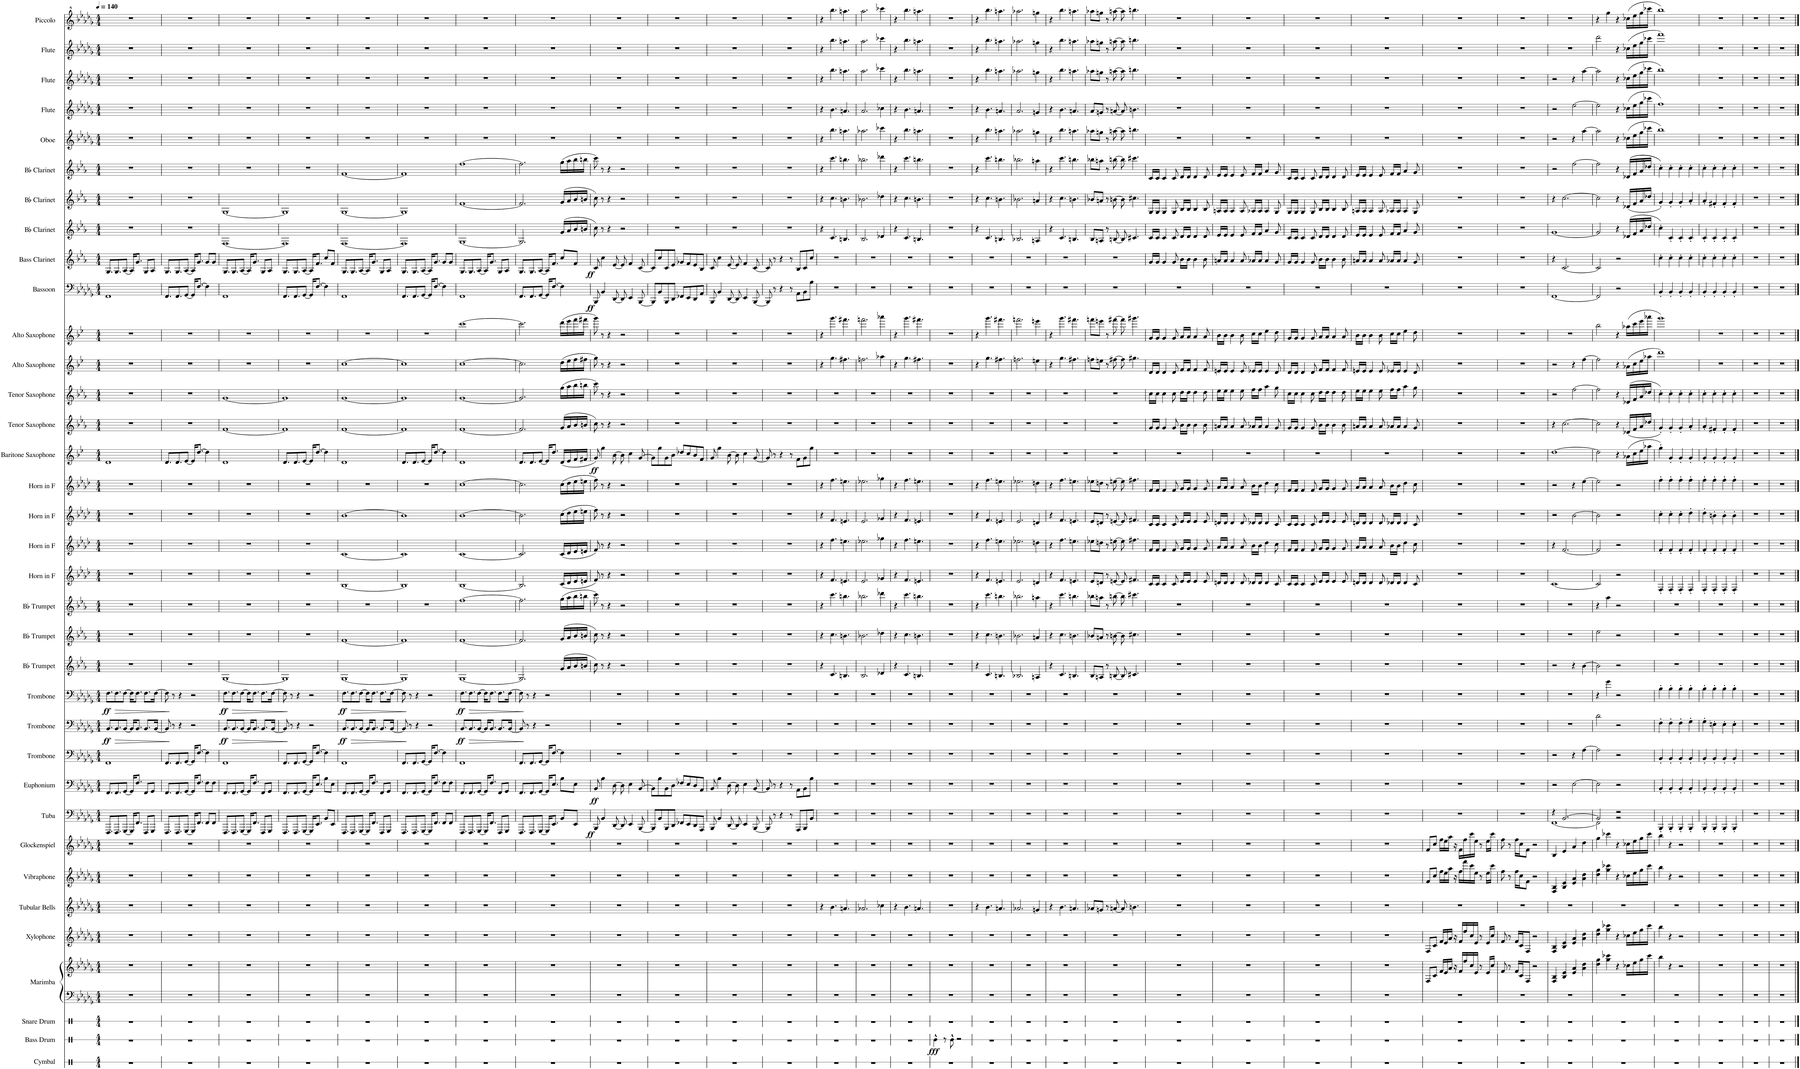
**kern	**kern	**dynam	**kern	**kern	**kern	**kern	**kern	**kern	**kern	**kern	**dynam	**kern	**dynam	**kern	**kern	**dynam	**kern	**dynam	**kern	**kern	**kern	**kern	**kern	**kern	**kern	**kern	**dynam	**kern	**kern	**kern	**kern	**kern	**dynam	**kern	**dynam	**kern	**kern	**kern	**kern	**kern	**kern	**kern	**kern
*part35	*part34	*part34	*part33	*part32	*part32	*part31	*part30	*part29	*part28	*part27	*part27	*part26	*part26	*part25	*part24	*part24	*part23	*part23	*part22	*part21	*part20	*part19	*part18	*part17	*part16	*part15	*part15	*part14	*part13	*part12	*part11	*part10	*part10	*part9	*part9	*part8	*part7	*part6	*part5	*part4	*part3	*part2	*part1
*staff36	*staff35	*staff35	*staff34	*staff33	*staff32	*staff31	*staff30	*staff29	*staff28	*staff27	*staff27	*staff26	*staff26	*staff25	*staff24	*staff24	*staff23	*staff23	*staff22	*staff21	*staff20	*staff19	*staff18	*staff17	*staff16	*staff15	*staff15	*staff14	*staff13	*staff12	*staff11	*staff10	*staff10	*staff9	*staff9	*staff8	*staff7	*staff6	*staff5	*staff4	*staff3	*staff2	*staff1
*I"Cymbal	*I"Bass Drum	*	*I"Snare Drum	*I"Marimba	*	*I"Xylophone	*I"Tubular Bells	*I"Vibraphone	*I"Glockenspiel	*I"Tuba	*	*I"Euphonium	*	*I"Trombone	*I"Trombone	*	*I"Trombone	*	*I"Bb Trumpet	*I"Bb Trumpet	*I"Bb Trumpet	*I"Horn in F	*I"Horn in F	*I"Horn in F	*I"Horn in F	*I"Baritone Saxophone	*	*I"Tenor Saxophone	*I"Tenor Saxophone	*I"Alto Saxophone	*I"Alto Saxophone	*I"Bassoon	*	*I"Bass Clarinet	*	*I"Bb Clarinet	*I"Bb Clarinet	*I"Bb Clarinet	*I"Oboe	*I"Flute	*I"Flute	*I"Flute	*I"Piccolo
*I'Cym.	*I'B. Dr.	*	*I'Sn. Dr.	*I'Mrm.	*	*I'Xyl.	*I'Tu. Be.	*I'Vib.	*I'Glk.	*I'Tba.	*	*I'Euph.	*	*I'Tbn.	*I'Tbn.	*	*I'Tbn.	*	*I'Bb Tpt.	*I'Bb Tpt.	*I'Bb Tpt.	*	*	*	*	*I'Bar. Sax.	*	*I'T. Sax.	*I'T. Sax.	*I'A. Sax.	*I'A. Sax.	*I'Bsn.	*	*I'B. Cl.	*	*I'Bb Cl.	*I'Bb Cl.	*I'Bb Cl.	*I'Ob.	*I'Fl.	*I'Fl.	*I'Fl.	*I'Picc.
*stria1	*stria1	*	*stria1	*	*	*	*	*	*	*	*	*	*	*	*	*	*	*	*	*	*	*	*	*	*	*	*	*	*	*	*	*	*	*	*	*	*	*	*	*	*	*	*
*clefX	*clefX	*	*clefX	*clefF4	*clefG2	*clefG2	*clefG2	*clefG2	*clefG2	*clefF4	*	*clefF4	*	*clefF4	*clefF4	*	*clefF4	*	*clefG2	*clefG2	*clefG2	*clefG2	*clefG2	*clefG2	*clefG2	*clefG2	*	*clefG2	*clefG2	*clefG2	*clefG2	*clefF4	*	*clefG2	*	*clefG2	*clefG2	*clefG2	*clefG2	*clefG2	*clefG2	*clefG2	*clefG^2
*	*	*	*	*	*	*Trd-7c-12	*	*	*Trd-14c-24	*	*	*	*	*	*	*	*	*	*Trd1c2	*Trd1c2	*Trd1c2	*Trd4c7	*Trd4c7	*Trd4c7	*Trd4c7	*Trd12c21	*	*Trd8c14	*Trd8c14	*Trd5c9	*Trd5c9	*	*	*Trd8c14	*	*Trd1c2	*Trd1c2	*Trd1c2	*	*	*	*	*Trd-7c-12
*k[]	*k[]	*	*k[]	*k[b-e-a-d-g-]	*k[b-e-a-d-g-]	*k[b-e-a-d-g-]	*k[b-e-a-d-g-]	*k[b-e-a-d-g-]	*k[b-e-a-d-g-]	*k[b-e-a-d-g-]	*	*k[b-e-a-d-g-]	*	*k[b-e-a-d-g-]	*k[b-e-a-d-g-]	*	*k[b-e-a-d-g-]	*	*k[b-e-a-]	*k[b-e-a-]	*k[b-e-a-]	*k[b-e-a-d-]	*k[b-e-a-d-]	*k[b-e-a-d-]	*k[b-e-a-d-]	*k[b-e-]	*	*k[b-e-a-]	*k[b-e-a-]	*k[b-e-]	*k[b-e-]	*k[b-e-a-d-g-]	*	*k[b-e-a-]	*	*k[b-e-a-]	*k[b-e-a-]	*k[b-e-a-]	*k[b-e-a-d-g-]	*k[b-e-a-d-g-]	*k[b-e-a-d-g-]	*k[b-e-a-d-g-]	*k[b-e-a-d-g-]
*M4/4	*M4/4	*	*M4/4	*M4/4	*M4/4	*M4/4	*M4/4	*M4/4	*M4/4	*M4/4	*	*M4/4	*	*M4/4	*M4/4	*	*M4/4	*	*M4/4	*M4/4	*M4/4	*M4/4	*M4/4	*M4/4	*M4/4	*M4/4	*	*M4/4	*M4/4	*M4/4	*M4/4	*M4/4	*	*M4/4	*	*M4/4	*M4/4	*M4/4	*M4/4	*M4/4	*M4/4	*M4/4	*M4/4
*MM140	*MM140	*	*MM140	*MM140	*MM140	*MM140	*MM140	*MM140	*MM140	*MM140	*	*MM140	*	*MM140	*MM140	*	*MM140	*	*MM140	*MM140	*MM140	*MM140	*MM140	*MM140	*MM140	*MM140	*	*MM140	*MM140	*MM140	*MM140	*MM140	*	*MM140	*	*MM140	*MM140	*MM140	*MM140	*MM140	*MM140	*MM140	*MM140
=1	=1	=1	=1	=1	=1	=1	=1	=1	=1	=1	=1	=1	=1	=1	=1	=1	=1	=1	=1	=1	=1	=1	=1	=1	=1	=1	=1	=1	=1	=1	=1	=1	=1	=1	=1	=1	=1	=1	=1	=1	=1	=1	=1
!	!	!	!	!	!	!	!	!	!	!	!	!	!	!	!	!LO:DY:b	!	!LO:DY:b	!	!	!	!	!	!	!	!	!	!	!	!	!	!	!	!	!	!	!	!	!	!	!	!	!
1r	1r	.	1r	1r	1r	1r	1r	1r	1r	8.FFF/L	.	8.FF/L	.	1FF	8.BB-/L	ff	8.F\L	ff	1r	1r	1r	1r	1r	1r	1r	1d	.	1r	1r	1r	1r	1FF	.	8.G/L	.	1r	1r	1r	1r	1r	1r	1r	1r
!	!	!	!	!	!	!	!	!	!	!	!	!	!	!	!	!LO:HP:b	!	!LO:HP:b	!	!	!	!	!	!	!	!	!	!	!	!	!	!	!	!	!	!	!	!	!	!	!	!	!
.	.	.	.	.	.	.	.	.	.	8.FFF/	.	8.FF/	.	.	8.BB-/	>	8.F\	>	.	.	.	.	.	.	.	.	.	.	.	.	.	.	.	8.G/	.	.	.	.	.	.	.	.	.
.	.	.	.	.	.	.	.	.	.	[8GGG-/J	.	[8GG-/J	.	.	[8BB-/J	.	[8F\J	.	.	.	.	.	.	.	.	.	.	.	.	.	.	.	.	[8A-/J	.	.	.	.	.	.	.	.	.
.	.	.	.	.	.	.	.	.	.	16GGG-/KL]	.	16GG-/KL]	.	.	16BB-/KL]	.	16F\KL]	.	.	.	.	.	.	.	.	.	.	.	.	.	.	.	.	16A-/KL]	.	.	.	.	.	.	.	.	.
.	.	.	.	.	.	.	.	.	.	8.FF/J	.	8.F/J	.	.	8.BB-/J	.	8.F\J	.	.	.	.	.	.	.	.	.	.	.	.	.	.	.	.	8.g/J	.	.	.	.	.	.	.	.	.
.	.	.	.	.	.	.	.	.	.	8FFF/L	.	8FF/L	.	.	8.BB-/L	.	8.F\L	.	.	.	.	.	.	.	.	.	.	.	.	.	.	.	.	8G/L	.	.	.	.	.	.	.	.	.
.	.	.	.	.	.	.	.	.	.	8GGG-/J	.	8GG-/J	.	.	.	.	.	.	.	.	.	.	.	.	.	.	.	.	.	.	.	.	.	8A-/J	.	.	.	.	.	.	.	.	.
.	.	.	.	.	.	.	.	.	.	.	.	.	.	.	[16BB-/Jk	.	[16F\Jk	.	.	.	.	.	.	.	.	.	.	.	.	.	.	.	.	.	.	.	.	.	.	.	.	.	.
=2	=2	=2	=2	=2	=2	=2	=2	=2	=2	=2	=2	=2	=2	=2	=2	=2	=2	=2	=2	=2	=2	=2	=2	=2	=2	=2	=2	=2	=2	=2	=2	=2	=2	=2	=2	=2	=2	=2	=2	=2	=2	=2	=2
1r	1r	.	1r	1r	1r	1r	1r	1r	1r	8.FFF/L	.	8.FF/L	.	8.FF/L	8BB-/]	.	8F\]	.	1r	1r	1r	1r	1r	1r	1r	8.d/L	.	1r	1r	1r	1r	8.FF/L	.	8.G/L	.	1r	1r	1r	1r	1r	1r	1r	1r
.	.	.	.	.	.	.	.	.	.	.	.	.	.	.	8r	]	8r	]	.	.	.	.	.	.	.	.	.	.	.	.	.	.	.	.	.	.	.	.	.	.	.	.	.
.	.	.	.	.	.	.	.	.	.	8.FFF/	.	8.FF/	.	8.FF/	.	.	.	.	.	.	.	.	.	.	.	8.d/	.	.	.	.	.	8.FF/	.	8.G/	.	.	.	.	.	.	.	.	.
.	.	.	.	.	.	.	.	.	.	.	.	.	.	.	4r	.	4r	.	.	.	.	.	.	.	.	.	.	.	.	.	.	.	.	.	.	.	.	.	.	.	.	.	.
.	.	.	.	.	.	.	.	.	.	[8GGG-/J	.	[8GG-/J	.	[8GG-/J	.	.	.	.	.	.	.	.	.	.	.	[8e-/J	.	.	.	.	.	[8GG-/J	.	[8A-/J	.	.	.	.	.	.	.	.	.
.	.	.	.	.	.	.	.	.	.	16GGG-/KL]	.	16GG-/KL]	.	16GG-/KL]	2r	.	2r	.	.	.	.	.	.	.	.	16e-/KL]	.	.	.	.	.	16GG-/KL]	.	16A-/KL]	.	.	.	.	.	.	.	.	.
.	.	.	.	.	.	.	.	.	.	8.FF/J	.	8.F/J	.	[8.F/J	.	.	.	.	.	.	.	.	.	.	.	[8.dd/J	.	.	.	.	.	[8.F/J	.	8.g/J	.	.	.	.	.	.	.	.	.
.	.	.	.	.	.	.	.	.	.	8FF/L	.	8F\L	.	4F\]	.	.	.	.	.	.	.	.	.	.	.	4dd\]	.	.	.	.	.	4F\]	.	8g/L	.	.	.	.	.	.	.	.	.
.	.	.	.	.	.	.	.	.	.	8FF/J	.	8F\J	.	.	.	.	.	.	.	.	.	.	.	.	.	.	.	.	.	.	.	.	.	8g/J	.	.	.	.	.	.	.	.	.
=3	=3	=3	=3	=3	=3	=3	=3	=3	=3	=3	=3	=3	=3	=3	=3	=3	=3	=3	=3	=3	=3	=3	=3	=3	=3	=3	=3	=3	=3	=3	=3	=3	=3	=3	=3	=3	=3	=3	=3	=3	=3	=3	=3
!	!	!	!	!	!	!	!	!	!	!	!	!	!	!	!	!LO:DY:b	!	!LO:DY:b	!	!	!	!	!	!	!	!	!	!	!	!	!	!	!	!	!	!	!	!	!	!	!	!	!
1r	1r	.	1r	1r	1r	1r	1r	1r	1r	8.FFF/L	.	8.FF/L	.	1FF	8.BB-/L	ff	8.F\L	ff	[1G	1r	1r	1r	1r	1r	1r	1d	.	[1f	[1g	1r	1r	1FF	.	8.G/L	.	[1F	[1G	1r	1r	1r	1r	1r	1r
!	!	!	!	!	!	!	!	!	!	!	!	!	!	!	!	!LO:HP:b	!	!LO:HP:b	!	!	!	!	!	!	!	!	!	!	!	!	!	!	!	!	!	!	!	!	!	!	!	!	!
.	.	.	.	.	.	.	.	.	.	8.FFF/	.	8.FF/	.	.	8.BB-/	>	8.F\	>	.	.	.	.	.	.	.	.	.	.	.	.	.	.	.	8.G/	.	.	.	.	.	.	.	.	.
.	.	.	.	.	.	.	.	.	.	[8GGG-/J	.	[8GG-/J	.	.	[8BB-/J	.	[8F\J	.	.	.	.	.	.	.	.	.	.	.	.	.	.	.	.	[8A-/J	.	.	.	.	.	.	.	.	.
.	.	.	.	.	.	.	.	.	.	16GGG-/KL]	.	16GG-/KL]	.	.	16BB-/KL]	.	16F\KL]	.	.	.	.	.	.	.	.	.	.	.	.	.	.	.	.	16A-/KL]	.	.	.	.	.	.	.	.	.
.	.	.	.	.	.	.	.	.	.	8.FF/J	.	8.F/J	.	.	8.BB-/J	.	8.F\J	.	.	.	.	.	.	.	.	.	.	.	.	.	.	.	.	8.g/J	.	.	.	.	.	.	.	.	.
.	.	.	.	.	.	.	.	.	.	8FFF/L	.	8FF/L	.	.	8.BB-/L	.	8.F\L	.	.	.	.	.	.	.	.	.	.	.	.	.	.	.	.	8G/L	.	.	.	.	.	.	.	.	.
.	.	.	.	.	.	.	.	.	.	8GGG-/J	.	8GG-/J	.	.	.	.	.	.	.	.	.	.	.	.	.	.	.	.	.	.	.	.	.	8A-/J	.	.	.	.	.	.	.	.	.
.	.	.	.	.	.	.	.	.	.	.	.	.	.	.	[16BB-/Jk	.	[16F\Jk	.	.	.	.	.	.	.	.	.	.	.	.	.	.	.	.	.	.	.	.	.	.	.	.	.	.
=4	=4	=4	=4	=4	=4	=4	=4	=4	=4	=4	=4	=4	=4	=4	=4	=4	=4	=4	=4	=4	=4	=4	=4	=4	=4	=4	=4	=4	=4	=4	=4	=4	=4	=4	=4	=4	=4	=4	=4	=4	=4	=4	=4
1r	1r	.	1r	1r	1r	1r	1r	1r	1r	8.FFF/L	.	8.FF/L	.	8.FF/L	8BB-/]	.	8F\]	.	1G]	1r	1r	1r	1r	1r	1r	8.d/L	.	1f]	1g]	1r	1r	8.FF/L	.	8.G/L	.	1F]	1G]	1r	1r	1r	1r	1r	1r
.	.	.	.	.	.	.	.	.	.	.	.	.	.	.	8r	]	8r	]	.	.	.	.	.	.	.	.	.	.	.	.	.	.	.	.	.	.	.	.	.	.	.	.	.
.	.	.	.	.	.	.	.	.	.	8.FFF/	.	8.FF/	.	8.FF/	.	.	.	.	.	.	.	.	.	.	.	8.d/	.	.	.	.	.	8.FF/	.	8.G/	.	.	.	.	.	.	.	.	.
.	.	.	.	.	.	.	.	.	.	.	.	.	.	.	4r	.	4r	.	.	.	.	.	.	.	.	.	.	.	.	.	.	.	.	.	.	.	.	.	.	.	.	.	.
.	.	.	.	.	.	.	.	.	.	[8GGG-/J	.	[8GG-/J	.	[8GG-/J	.	.	.	.	.	.	.	.	.	.	.	[8e-/J	.	.	.	.	.	[8GG-/J	.	[8A-/J	.	.	.	.	.	.	.	.	.
.	.	.	.	.	.	.	.	.	.	16GGG-/KL]	.	16GG-/KL]	.	16GG-/KL]	2r	.	2r	.	.	.	.	.	.	.	.	16e-/KL]	.	.	.	.	.	16GG-/KL]	.	16A-/KL]	.	.	.	.	.	.	.	.	.
.	.	.	.	.	.	.	.	.	.	8.EE-/J	.	8.E-/J	.	[8.F/J	.	.	.	.	.	.	.	.	.	.	.	[8.dd/J	.	.	.	.	.	[8.F/J	.	8.f/J	.	.	.	.	.	.	.	.	.
.	.	.	.	.	.	.	.	.	.	8BB-/L	.	8B-\L	.	4F\]	.	.	.	.	.	.	.	.	.	.	.	4dd\]	.	.	.	.	.	4F\]	.	8cc/L	.	.	.	.	.	.	.	.	.
.	.	.	.	.	.	.	.	.	.	8EE-/J	.	8E-\J	.	.	.	.	.	.	.	.	.	.	.	.	.	.	.	.	.	.	.	.	.	8f/J	.	.	.	.	.	.	.	.	.
=5	=5	=5	=5	=5	=5	=5	=5	=5	=5	=5	=5	=5	=5	=5	=5	=5	=5	=5	=5	=5	=5	=5	=5	=5	=5	=5	=5	=5	=5	=5	=5	=5	=5	=5	=5	=5	=5	=5	=5	=5	=5	=5	=5
!	!	!	!	!	!	!	!	!	!	!	!	!	!	!	!	!LO:DY:b	!	!LO:DY:b	!	!	!	!	!	!	!	!	!	!	!	!	!	!	!	!	!	!	!	!	!	!	!	!	!
1r	1r	.	1r	1r	1r	1r	1r	1r	1r	8.FFF/L	.	8.FF/L	.	1FF	8.BB-/L	ff	8.F\L	ff	[1G	[1f	1r	[1B-	[1c	[1b-	1r	1d	.	[1f	[1g	[1cc	1r	1FF	.	8.G/L	.	[1F	[1G	[1f	1r	1r	1r	1r	1r
!	!	!	!	!	!	!	!	!	!	!	!	!	!	!	!	!LO:HP:b	!	!LO:HP:b	!	!	!	!	!	!	!	!	!	!	!	!	!	!	!	!	!	!	!	!	!	!	!	!	!
.	.	.	.	.	.	.	.	.	.	8.FFF/	.	8.FF/	.	.	8.BB-/	>	8.F\	>	.	.	.	.	.	.	.	.	.	.	.	.	.	.	.	8.G/	.	.	.	.	.	.	.	.	.
.	.	.	.	.	.	.	.	.	.	[8GGG-/J	.	[8GG-/J	.	.	[8BB-/J	.	[8F\J	.	.	.	.	.	.	.	.	.	.	.	.	.	.	.	.	[8A-/J	.	.	.	.	.	.	.	.	.
.	.	.	.	.	.	.	.	.	.	16GGG-/KL]	.	16GG-/KL]	.	.	16BB-/KL]	.	16F\KL]	.	.	.	.	.	.	.	.	.	.	.	.	.	.	.	.	16A-/KL]	.	.	.	.	.	.	.	.	.
.	.	.	.	.	.	.	.	.	.	8.FF/J	.	8.F/J	.	.	8.BB-/J	.	8.F\J	.	.	.	.	.	.	.	.	.	.	.	.	.	.	.	.	8.g/J	.	.	.	.	.	.	.	.	.
.	.	.	.	.	.	.	.	.	.	8FFF/L	.	8FF/L	.	.	8.BB-/L	.	8.F\L	.	.	.	.	.	.	.	.	.	.	.	.	.	.	.	.	8G/L	.	.	.	.	.	.	.	.	.
.	.	.	.	.	.	.	.	.	.	8GGG-/J	.	8GG-/J	.	.	.	.	.	.	.	.	.	.	.	.	.	.	.	.	.	.	.	.	.	8A-/J	.	.	.	.	.	.	.	.	.
.	.	.	.	.	.	.	.	.	.	.	.	.	.	.	[16BB-/Jk	.	[16F\Jk	.	.	.	.	.	.	.	.	.	.	.	.	.	.	.	.	.	.	.	.	.	.	.	.	.	.
=6	=6	=6	=6	=6	=6	=6	=6	=6	=6	=6	=6	=6	=6	=6	=6	=6	=6	=6	=6	=6	=6	=6	=6	=6	=6	=6	=6	=6	=6	=6	=6	=6	=6	=6	=6	=6	=6	=6	=6	=6	=6	=6	=6
1r	1r	.	1r	1r	1r	1r	1r	1r	1r	8.FFF/L	.	8.FF/L	.	8.FF/L	8BB-/]	.	8F\]	.	1G]	1f]	1r	1B-]	1c]	1b-]	1r	8.d/L	.	1f]	1g]	1cc]	1r	8.FF/L	.	8.G/L	.	1F]	1G]	1f]	1r	1r	1r	1r	1r
.	.	.	.	.	.	.	.	.	.	.	.	.	.	.	8r	]	8r	]	.	.	.	.	.	.	.	.	.	.	.	.	.	.	.	.	.	.	.	.	.	.	.	.	.
.	.	.	.	.	.	.	.	.	.	8.FFF/	.	8.FF/	.	8.FF/	.	.	.	.	.	.	.	.	.	.	.	8.d/	.	.	.	.	.	8.FF/	.	8.G/	.	.	.	.	.	.	.	.	.
.	.	.	.	.	.	.	.	.	.	.	.	.	.	.	4r	.	4r	.	.	.	.	.	.	.	.	.	.	.	.	.	.	.	.	.	.	.	.	.	.	.	.	.	.
.	.	.	.	.	.	.	.	.	.	[8GGG-/J	.	[8GG-/J	.	[8GG-/J	.	.	.	.	.	.	.	.	.	.	.	[8e-/J	.	.	.	.	.	[8GG-/J	.	[8A-/J	.	.	.	.	.	.	.	.	.
.	.	.	.	.	.	.	.	.	.	16GGG-/KL]	.	16GG-/KL]	.	16GG-/KL]	2r	.	2r	.	.	.	.	.	.	.	.	16e-/KL]	.	.	.	.	.	16GG-/KL]	.	16A-/KL]	.	.	.	.	.	.	.	.	.
.	.	.	.	.	.	.	.	.	.	8.FF/J	.	8.F/J	.	[8.F/J	.	.	.	.	.	.	.	.	.	.	.	[8.dd/J	.	.	.	.	.	[8.F/J	.	8.g/J	.	.	.	.	.	.	.	.	.
.	.	.	.	.	.	.	.	.	.	8FF/L	.	8F\L	.	4F\]	.	.	.	.	.	.	.	.	.	.	.	4dd\]	.	.	.	.	.	4F\]	.	8g/L	.	.	.	.	.	.	.	.	.
.	.	.	.	.	.	.	.	.	.	8FF/J	.	8F\J	.	.	.	.	.	.	.	.	.	.	.	.	.	.	.	.	.	.	.	.	.	8g/J	.	.	.	.	.	.	.	.	.
=7	=7	=7	=7	=7	=7	=7	=7	=7	=7	=7	=7	=7	=7	=7	=7	=7	=7	=7	=7	=7	=7	=7	=7	=7	=7	=7	=7	=7	=7	=7	=7	=7	=7	=7	=7	=7	=7	=7	=7	=7	=7	=7	=7
!	!	!	!	!	!	!	!	!	!	!	!	!	!	!	!	!LO:DY:b	!	!LO:DY:b	!	!	!	!	!	!	!	!	!	!	!	!	!	!	!	!	!	!	!	!	!	!	!	!	!
1r	1r	.	1r	1r	1r	1r	1r	1r	1r	8.FFF/L	.	8.FF/L	.	1FF	8.BB-/L	ff	8.F\L	ff	[1G	[1f	[1ff	[1B-	[1c	[1b-	[1cc	1d	.	[1f	[1g	[1cc	[1ccc	1FF	.	8.G/L	.	[1G	[1f	[1ff	1r	1r	1r	1r	1r
!	!	!	!	!	!	!	!	!	!	!	!	!	!	!	!	!LO:HP:b	!	!LO:HP:b	!	!	!	!	!	!	!	!	!	!	!	!	!	!	!	!	!	!	!	!	!	!	!	!	!
.	.	.	.	.	.	.	.	.	.	8.FFF/	.	8.FF/	.	.	8.BB-/	>	8.F\	>	.	.	.	.	.	.	.	.	.	.	.	.	.	.	.	8.G/	.	.	.	.	.	.	.	.	.
.	.	.	.	.	.	.	.	.	.	[8GGG-/J	.	[8GG-/J	.	.	[8BB-/J	.	[8F\J	.	.	.	.	.	.	.	.	.	.	.	.	.	.	.	.	[8A-/J	.	.	.	.	.	.	.	.	.
.	.	.	.	.	.	.	.	.	.	16GGG-/KL]	.	16GG-/KL]	.	.	16BB-/KL]	.	16F\KL]	.	.	.	.	.	.	.	.	.	.	.	.	.	.	.	.	16A-/KL]	.	.	.	.	.	.	.	.	.
.	.	.	.	.	.	.	.	.	.	8.FF/J	.	8.F/J	.	.	8.BB-/J	.	8.F\J	.	.	.	.	.	.	.	.	.	.	.	.	.	.	.	.	8.g/J	.	.	.	.	.	.	.	.	.
.	.	.	.	.	.	.	.	.	.	8FFF/L	.	8FF/L	.	.	8.BB-/L	.	8.F\L	.	.	.	.	.	.	.	.	.	.	.	.	.	.	.	.	8G/L	.	.	.	.	.	.	.	.	.
.	.	.	.	.	.	.	.	.	.	8GGG-/J	.	8GG-/J	.	.	.	.	.	.	.	.	.	.	.	.	.	.	.	.	.	.	.	.	.	8A-/J	.	.	.	.	.	.	.	.	.
.	.	.	.	.	.	.	.	.	.	.	.	.	.	.	[16BB-/Jk	.	[16F\Jk	.	.	.	.	.	.	.	.	.	.	.	.	.	.	.	.	.	.	.	.	.	.	.	.	.	.
=8	=8	=8	=8	=8	=8	=8	=8	=8	=8	=8	=8	=8	=8	=8	=8	=8	=8	=8	=8	=8	=8	=8	=8	=8	=8	=8	=8	=8	=8	=8	=8	=8	=8	=8	=8	=8	=8	=8	=8	=8	=8	=8	=8
1r	1r	.	1r	1r	1r	1r	1r	1r	1r	8.FFF/L	.	8.FF/L	.	8.FF/L	8BB-/]	.	8F\]	.	2.G/]	2.f/]	2.ff\]	2.B-/]	2.c/]	2.b-\]	2.cc\]	8.d/L	.	2.f/]	2.g/]	2.cc\]	2.ccc\]	8.FF/L	.	8.G/L	.	2.G/]	2.f/]	2.ff\]	1r	1r	1r	1r	1r
.	.	.	.	.	.	.	.	.	.	.	.	.	.	.	8r	]	8r	]	.	.	.	.	.	.	.	.	.	.	.	.	.	.	.	.	.	.	.	.	.	.	.	.	.
.	.	.	.	.	.	.	.	.	.	8.FFF/	.	8.FF/	.	8.FF/	.	.	.	.	.	.	.	.	.	.	.	8.d/	.	.	.	.	.	8.FF/	.	8.G/	.	.	.	.	.	.	.	.	.
.	.	.	.	.	.	.	.	.	.	.	.	.	.	.	4r	.	4r	.	.	.	.	.	.	.	.	.	.	.	.	.	.	.	.	.	.	.	.	.	.	.	.	.	.
.	.	.	.	.	.	.	.	.	.	[8GGG-/J	.	[8GG-/J	.	[8GG-/J	.	.	.	.	.	.	.	.	.	.	.	[8e-/J	.	.	.	.	.	[8GG-/J	.	[8A-/J	.	.	.	.	.	.	.	.	.
.	.	.	.	.	.	.	.	.	.	16GGG-/KL]	.	16GG-/KL]	.	16GG-/KL]	2r	.	2r	.	.	.	.	.	.	.	.	16e-/KL]	.	.	.	.	.	16GG-/KL]	.	16A-/KL]	.	.	.	.	.	.	.	.	.
.	.	.	.	.	.	.	.	.	.	8.EE-/J	.	8.E-/J	.	[8.F/J	.	.	.	.	.	.	.	.	.	.	.	8.dd/J	.	.	.	.	.	[8.F/J	.	8.f/J	.	.	.	.	.	.	.	.	.
.	.	.	.	.	.	.	.	.	.	8BB-/L	.	8B-\L	.	4F\]	.	.	.	.	(16g/LL	(16g/LL	(16gg\LL	(16c/LL	(16c/LL	(16cc\LL	(16cc\LL	(16d/LL	.	(16g/LL	(16gg\LL	(16dd\LL	(16ddd\LL	4F\]	.	8cc/L	.	(16g/LL	(16g/LL	(16gg\LL	.	.	.	.	.
.	.	.	.	.	.	.	.	.	.	.	.	.	.	.	.	.	.	.	16a-/	16a-/	16aa-\	16d-/	16d-/	16dd-\	16dd-\	16e-/	.	16a-/	16aa-\	16ee-\	16eee-\	.	.	.	.	16a-/	16a-/	16aa-\	.	.	.	.	.
.	.	.	.	.	.	.	.	.	.	8EE-/J	.	8E-\J	.	.	.	.	.	.	16b-/	16b-/	16bb-\	16e-/	16e-/	16ee-\	16ee-\	16f/	.	16b-/	16bb-\	16ff\	16fff\	.	.	8f/J	.	16b-/	16b-/	16bb-\	.	.	.	.	.
.	.	.	.	.	.	.	.	.	.	.	.	.	.	.	.	.	.	.	16bn/JJ	16bn/JJ	16bbn\JJ	16en/JJ	16en/JJ	16een\JJ	16een\JJ	16f#X/JJ	.	16bn/JJ	16bbn\JJ	16ff#X\JJ	16fff#X\JJ	.	.	.	.	16bn/JJ	16bn/JJ	16bbn\JJ	.	.	.	.	.
=9	=9	=9	=9	=9	=9	=9	=9	=9	=9	=9	=9	=9	=9	=9	=9	=9	=9	=9	=9	=9	=9	=9	=9	=9	=9	=9	=9	=9	=9	=9	=9	=9	=9	=9	=9	=9	=9	=9	=9	=9	=9	=9	=9
!	!	!	!	!	!	!	!	!	!	!	!LO:DY:b	!	!LO:DY:b	!	!	!	!	!	!	!	!	!	!	!	!	!	!LO:DY:b	!	!	!	!	!	!LO:DY:b	!	!LO:DY:b	!	!	!	!	!	!	!	!
1r	1r	.	1r	1r	1r	1r	1r	1r	1r	8BBB-/	ff	8BB-/	ff	1r	1r	.	1r	.	8cc\)	8cc\)	8ccc\)	8f/)	8f/)	8ff\)	8ff\)	8g/)	ff	8cc\)	8ccc\)	8gg\)	8ggg\)	8BBB-/	ff	8c/	ff	8cc\)	8cc\)	8ccc\)	1r	1r	1r	1r	1r
.	.	.	.	.	.	.	.	.	.	4BB-/	.	4B-\	.	.	.	.	.	.	8r	8r	8r	8r	8r	8r	8r	4gg\	.	8r	8r	8r	8r	4BB-/	.	4cc\	.	8r	8r	8r	.	.	.	.	.
.	.	.	.	.	.	.	.	.	.	.	.	.	.	.	.	.	.	.	4r	4r	4r	4r	4r	4r	4r	.	.	4r	4r	4r	4r	.	.	.	.	4r	4r	4r	.	.	.	.	.
.	.	.	.	.	.	.	.	.	.	[8DD-/	.	[8D-\	.	.	.	.	.	.	.	.	.	.	.	.	.	[8b-\	.	.	.	.	.	[8DD-/	.	[8e-/	.	.	.	.	.	.	.	.	.
.	.	.	.	.	.	.	.	.	.	8DD-/]	.	8D-\]	.	.	.	.	.	.	2r	2r	2r	2r	2r	2r	2r	8b-\]	.	2r	2r	2r	2r	8DD-/]	.	8e-/]	.	2r	2r	2r	.	.	.	.	.
.	.	.	.	.	.	.	.	.	.	4EE-/	.	4E-\	.	.	.	.	.	.	.	.	.	.	.	.	.	4cc\	.	.	.	.	.	4EE-/	.	4f/	.	.	.	.	.	.	.	.	.
.	.	.	.	.	.	.	.	.	.	[8BBB-/	.	[8BB-/	.	.	.	.	.	.	.	.	.	.	.	.	.	[8g/	.	.	.	.	.	[8BBB-/	.	[8c/	.	.	.	.	.	.	.	.	.
=10	=10	=10	=10	=10	=10	=10	=10	=10	=10	=10	=10	=10	=10	=10	=10	=10	=10	=10	=10	=10	=10	=10	=10	=10	=10	=10	=10	=10	=10	=10	=10	=10	=10	=10	=10	=10	=10	=10	=10	=10	=10	=10	=10
1r	1r	.	1r	1r	1r	1r	1r	1r	1r	8BBB-/L]	.	8BB-\L]	.	1r	1r	.	1r	.	1r	1r	1r	1r	1r	1r	1r	8g\L]	.	1r	1r	1r	1r	8BBB-/L]	.	8c/L]	.	1r	1r	1r	1r	1r	1r	1r	1r
.	.	.	.	.	.	.	.	.	.	8BB-/	.	8B-\	.	.	.	.	.	.	.	.	.	.	.	.	.	8gg\	.	.	.	.	.	8BB-/	.	8cc/	.	.	.	.	.	.	.	.	.
.	.	.	.	.	.	.	.	.	.	8BBB-/	.	8BB-\	.	.	.	.	.	.	.	.	.	.	.	.	.	8g\	.	.	.	.	.	8BBB-/	.	8c/	.	.	.	.	.	.	.	.	.
.	.	.	.	.	.	.	.	.	.	8DD-/J	.	8D-\J	.	.	.	.	.	.	.	.	.	.	.	.	.	8b-\J	.	.	.	.	.	8DD-/J	.	8e-/J	.	.	.	.	.	.	.	.	.
.	.	.	.	.	.	.	.	.	.	8FF-X/L	.	8F-X/L	.	.	.	.	.	.	.	.	.	.	.	.	.	8dd-X/L	.	.	.	.	.	8FF-X/L	.	8g-X/L	.	.	.	.	.	.	.	.	.
.	.	.	.	.	.	.	.	.	.	8EE-/	.	8E-/	.	.	.	.	.	.	.	.	.	.	.	.	.	8cc/	.	.	.	.	.	8EE-/	.	8f/	.	.	.	.	.	.	.	.	.
.	.	.	.	.	.	.	.	.	.	8DD-/	.	8D-/	.	.	.	.	.	.	.	.	.	.	.	.	.	8b-/	.	.	.	.	.	8DD-/	.	8e-/	.	.	.	.	.	.	.	.	.
.	.	.	.	.	.	.	.	.	.	8AAA-/J	.	8AA-/J	.	.	.	.	.	.	.	.	.	.	.	.	.	8f/J	.	.	.	.	.	8AA-/J	.	8B-/J	.	.	.	.	.	.	.	.	.
=11	=11	=11	=11	=11	=11	=11	=11	=11	=11	=11	=11	=11	=11	=11	=11	=11	=11	=11	=11	=11	=11	=11	=11	=11	=11	=11	=11	=11	=11	=11	=11	=11	=11	=11	=11	=11	=11	=11	=11	=11	=11	=11	=11
1r	1r	.	1r	1r	1r	1r	1r	1r	1r	8BBB-/	.	8BB-/	.	1r	1r	.	1r	.	1r	1r	1r	1r	1r	1r	1r	8g/	.	1r	1r	1r	1r	8BBB-/	.	8c/	.	1r	1r	1r	1r	1r	1r	1r	1r
.	.	.	.	.	.	.	.	.	.	4BB-/	.	4B-\	.	.	.	.	.	.	.	.	.	.	.	.	.	4gg\	.	.	.	.	.	4BB-/	.	4cc\	.	.	.	.	.	.	.	.	.
.	.	.	.	.	.	.	.	.	.	[8DD-/	.	[8D-\	.	.	.	.	.	.	.	.	.	.	.	.	.	[8b-\	.	.	.	.	.	[8DD-/	.	[8e-/	.	.	.	.	.	.	.	.	.
.	.	.	.	.	.	.	.	.	.	8DD-/]	.	8D-\]	.	.	.	.	.	.	.	.	.	.	.	.	.	8b-\]	.	.	.	.	.	8DD-/]	.	8e-/]	.	.	.	.	.	.	.	.	.
.	.	.	.	.	.	.	.	.	.	4EE-/	.	4E-\	.	.	.	.	.	.	.	.	.	.	.	.	.	4cc\	.	.	.	.	.	4EE-/	.	4f/	.	.	.	.	.	.	.	.	.
.	.	.	.	.	.	.	.	.	.	[8BBB-/	.	[8BB-/	.	.	.	.	.	.	.	.	.	.	.	.	.	[8g/	.	.	.	.	.	[8BBB-/	.	[8c/	.	.	.	.	.	.	.	.	.
=12	=12	=12	=12	=12	=12	=12	=12	=12	=12	=12	=12	=12	=12	=12	=12	=12	=12	=12	=12	=12	=12	=12	=12	=12	=12	=12	=12	=12	=12	=12	=12	=12	=12	=12	=12	=12	=12	=12	=12	=12	=12	=12	=12
1r	1r	.	1r	1r	1r	1r	1r	1r	1r	8BBB-/]	.	8BB-/]	.	1r	1r	.	1r	.	1r	1r	1r	1r	1r	1r	1r	8g/]	.	1r	1r	1r	1r	8BBB-/]	.	8c/]	.	1r	1r	1r	1r	1r	1r	1r	1r
.	.	.	.	.	.	.	.	.	.	8r	.	8r	.	.	.	.	.	.	.	.	.	.	.	.	.	8r	.	.	.	.	.	8r	.	8r	.	.	.	.	.	.	.	.	.
.	.	.	.	.	.	.	.	.	.	4r	.	4r	.	.	.	.	.	.	.	.	.	.	.	.	.	4r	.	.	.	.	.	4r	.	4r	.	.	.	.	.	.	.	.	.
.	.	.	.	.	.	.	.	.	.	8r	.	8r	.	.	.	.	.	.	.	.	.	.	.	.	.	8r	.	.	.	.	.	8r	.	8r	.	.	.	.	.	.	.	.	.
.	.	.	.	.	.	.	.	.	.	8AAA-/L	.	8AA-\L	.	.	.	.	.	.	.	.	.	.	.	.	.	8f\L	.	.	.	.	.	8AA-\L	.	8B-/L	.	.	.	.	.	.	.	.	.
.	.	.	.	.	.	.	.	.	.	8BBB-/	.	8BB-\	.	.	.	.	.	.	.	.	.	.	.	.	.	8g\	.	.	.	.	.	8BB-\	.	8c/	.	.	.	.	.	.	.	.	.
.	.	.	.	.	.	.	.	.	.	8BB-/J	.	8B-\J	.	.	.	.	.	.	.	.	.	.	.	.	.	8gg\J	.	.	.	.	.	8B-\J	.	8cc/J	.	.	.	.	.	.	.	.	.
=13	=13	=13	=13	=13	=13	=13	=13	=13	=13	=13	=13	=13	=13	=13	=13	=13	=13	=13	=13	=13	=13	=13	=13	=13	=13	=13	=13	=13	=13	=13	=13	=13	=13	=13	=13	=13	=13	=13	=13	=13	=13	=13	=13
1r	1r	.	1r	1r	1r	1r	4r	1r	1r	1r	.	1r	.	1r	1r	.	1r	.	4r	4r	4r	4r	4r	4r	4r	1r	.	1r	1r	4r	4r	1r	.	1r	.	4r	4r	4r	4r	4r	4r	4r	4r
.	.	.	.	.	.	.	4.b-\	.	.	.	.	.	.	.	.	.	.	.	4.c/	4.cc\	4.ccc\	4.f/	4.ff\	4.f/	4.ff\	.	.	.	.	4.gg\	4.ggg\	.	.	.	.	4.c/	4.cc\	4.ccc\	4.bb-\	4.b-\	4.bb-\	4.bb-\	4.bbb-\
.	.	.	.	.	.	.	4.an/	.	.	.	.	.	.	.	.	.	.	.	4.Bn/	4.bn\	4.bbn\	4.en/	4.een\	4.en/	4.een\	.	.	.	.	4.ff#X\	4.fff#X\	.	.	.	.	4.Bn/	4.bn\	4.bbn\	4.aan\	4.an/	4.aan\	4.aan\	4.aaan\
=14	=14	=14	=14	=14	=14	=14	=14	=14	=14	=14	=14	=14	=14	=14	=14	=14	=14	=14	=14	=14	=14	=14	=14	=14	=14	=14	=14	=14	=14	=14	=14	=14	=14	=14	=14	=14	=14	=14	=14	=14	=14	=14	=14
1r	1r	.	1r	1r	1r	1r	2.a-X/	1r	1r	1r	.	1r	.	1r	1r	.	1r	.	2.B-/	2.b-X\	2.bb-X\	2.e-/	2.ee-X\	2.e-/	2.ee-X\	1r	.	1r	1r	2.ffn\	2.fffn\	1r	.	1r	.	2.B-/	2.b-X\	2.bb-X\	2.aa-X\	2.a-/	2.aa-\	2.aa-\	2.aaa-\
.	.	.	.	.	.	.	4cc-X\	.	.	.	.	.	.	.	.	.	.	.	4d-X/	4dd-X\	4ddd-X\	4g-X/	4gg-X\	4g-X/	4gg-X\	.	.	.	.	4aa-X\	4aaa-X\	.	.	.	.	4d-X/	4dd-X\	4ddd-X\	4ccc-X\	4cc-X\	4ccc-X\	4ccc-X\	4cccc-X\
=15	=15	=15	=15	=15	=15	=15	=15	=15	=15	=15	=15	=15	=15	=15	=15	=15	=15	=15	=15	=15	=15	=15	=15	=15	=15	=15	=15	=15	=15	=15	=15	=15	=15	=15	=15	=15	=15	=15	=15	=15	=15	=15	=15
1r	1r	.	1r	1r	1r	1r	4r	1r	1r	1r	.	1r	.	1r	1r	.	1r	.	4r	4r	4r	4r	4r	4r	4r	1r	.	1r	1r	4r	4r	1r	.	1r	.	4r	4r	4r	4r	4r	4r	4r	4r
.	.	.	.	.	.	.	4.b-\	.	.	.	.	.	.	.	.	.	.	.	4.c/	4.cc\	4.ccc\	4.f/	4.ff\	4.f/	4.ff\	.	.	.	.	4.gg\	4.ggg\	.	.	.	.	4.c/	4.cc\	4.ccc\	4.bb-\	4.b-\	4.bb-\	4.bb-\	4.bbb-\
.	.	.	.	.	.	.	4.an/	.	.	.	.	.	.	.	.	.	.	.	4.Bn/	4.bn\	4.bbn\	4.en/	4.een\	4.en/	4.een\	.	.	.	.	4.ff#X\	4.fff#X\	.	.	.	.	4.Bn/	4.bn\	4.bbn\	4.aan\	4.an/	4.aan\	4.aan\	4.aaan\
=16	=16	=16	=16	=16	=16	=16	=16	=16	=16	=16	=16	=16	=16	=16	=16	=16	=16	=16	=16	=16	=16	=16	=16	=16	=16	=16	=16	=16	=16	=16	=16	=16	=16	=16	=16	=16	=16	=16	=16	=16	=16	=16	=16
!	!	!LO:DY:b	!	!	!	!	!	!	!	!	!	!	!	!	!	!	!	!	!	!	!	!	!	!	!	!	!	!	!	!	!	!	!	!	!	!	!	!	!	!	!	!	!
1r	4Re^^\	fff	1r	1r	1r	1r	1r	1r	1r	1r	.	1r	.	1r	1r	.	1r	.	1r	1r	1r	1r	1r	1r	1r	1r	.	1r	1r	1r	1r	1r	.	1r	.	1r	1r	1r	1r	1r	1r	1r	1r
.	8r	.	.	.	.	.	.	.	.	.	.	.	.	.	.	.	.	.	.	.	.	.	.	.	.	.	.	.	.	.	.	.	.	.	.	.	.	.	.	.	.	.	.
.	8Re^^\	.	.	.	.	.	.	.	.	.	.	.	.	.	.	.	.	.	.	.	.	.	.	.	.	.	.	.	.	.	.	.	.	.	.	.	.	.	.	.	.	.	.
.	2r	.	.	.	.	.	.	.	.	.	.	.	.	.	.	.	.	.	.	.	.	.	.	.	.	.	.	.	.	.	.	.	.	.	.	.	.	.	.	.	.	.	.
=17	=17	=17	=17	=17	=17	=17	=17	=17	=17	=17	=17	=17	=17	=17	=17	=17	=17	=17	=17	=17	=17	=17	=17	=17	=17	=17	=17	=17	=17	=17	=17	=17	=17	=17	=17	=17	=17	=17	=17	=17	=17	=17	=17
1r	1r	.	1r	1r	1r	1r	4r	1r	1r	1r	.	1r	.	1r	1r	.	1r	.	4r	4r	4r	4r	4r	4r	4r	1r	.	1r	1r	4r	4r	1r	.	1r	.	4r	4r	4r	4r	4r	4r	4r	4r
.	.	.	.	.	.	.	4.b-\	.	.	.	.	.	.	.	.	.	.	.	4.c/	4.cc\	4.ccc\	4.f/	4.ff\	4.f/	4.ff\	.	.	.	.	4.gg\	4.ggg\	.	.	.	.	4.c/	4.cc\	4.ccc\	4.bb-\	4.b-\	4.bb-\	4.bb-\	4.bbb-\
.	.	.	.	.	.	.	4.an/	.	.	.	.	.	.	.	.	.	.	.	4.Bn/	4.bn\	4.bbn\	4.en/	4.een\	4.en/	4.een\	.	.	.	.	4.ff#X\	4.fff#X\	.	.	.	.	4.Bn/	4.bn\	4.bbn\	4.aan\	4.an/	4.aan\	4.aan\	4.aaan\
=18	=18	=18	=18	=18	=18	=18	=18	=18	=18	=18	=18	=18	=18	=18	=18	=18	=18	=18	=18	=18	=18	=18	=18	=18	=18	=18	=18	=18	=18	=18	=18	=18	=18	=18	=18	=18	=18	=18	=18	=18	=18	=18	=18
1r	1r	.	1r	1r	1r	1r	2.a-X/	1r	1r	1r	.	1r	.	1r	1r	.	1r	.	2.B-X/	2.b-X\	2.bb-X\	2.e-/	2.ee-X\	2.e-/	2.ee-X\	1r	.	1r	1r	2.ffn\	2.fffn\	1r	.	1r	.	2.B-X/	2.b-X\	2.bb-X\	2.aa-X\	2.a-/	2.aa-X\	2.aa-X\	2.aaa-X\
.	.	.	.	.	.	.	4gn/	.	.	.	.	.	.	.	.	.	.	.	4An/	4an/	4aan\	4dn/	4ddn\	4dn/	4ddn\	.	.	.	.	4een\	4eeen\	.	.	.	.	4An/	4an/	4aan\	4ggn\	4gn/	4ggn\	4ggn\	4gggn\
=19	=19	=19	=19	=19	=19	=19	=19	=19	=19	=19	=19	=19	=19	=19	=19	=19	=19	=19	=19	=19	=19	=19	=19	=19	=19	=19	=19	=19	=19	=19	=19	=19	=19	=19	=19	=19	=19	=19	=19	=19	=19	=19	=19
1r	1r	.	1r	1r	1r	1r	4r	1r	1r	1r	.	1r	.	1r	1r	.	1r	.	4r	4r	4r	4r	4r	4r	4r	1r	.	1r	1r	4r	4r	1r	.	1r	.	4r	4r	4r	4r	4r	4r	4r	4r
.	.	.	.	.	.	.	4.b-\	.	.	.	.	.	.	.	.	.	.	.	4.c/	4.cc\	4.ccc\	4.f/	4.ff\	4.f/	4.ff\	.	.	.	.	4.gg\	4.ggg\	.	.	.	.	4.c/	4.cc\	4.ccc\	4.bb-\	4.b-\	4.bb-\	4.bb-\	4.bbb-\
.	.	.	.	.	.	.	4.an/	.	.	.	.	.	.	.	.	.	.	.	4.Bn/	4.bn\	4.bbn\	4.en/	4.een\	4.en/	4.een\	.	.	.	.	4.ff#X\	4.fff#X\	.	.	.	.	4.Bn/	4.bn\	4.bbn\	4.aan\	4.an/	4.aan\	4.aan\	4.aaan\
=20	=20	=20	=20	=20	=20	=20	=20	=20	=20	=20	=20	=20	=20	=20	=20	=20	=20	=20	=20	=20	=20	=20	=20	=20	=20	=20	=20	=20	=20	=20	=20	=20	=20	=20	=20	=20	=20	=20	=20	=20	=20	=20	=20
1r	1r	.	1r	1r	1r	1r	8a-X/L	1r	1r	1r	.	1r	.	1r	1r	.	1r	.	8B-/L	8b-X/L	8bb-X\L	8e-/L	8ee-X\L	8e-/L	8ee-X\L	1r	.	1r	1r	8ffn\L	8fffn\L	1r	.	1r	.	8B-/L	8b-X/L	8bb-X\L	8aa-X\L	8a-/L	8aa-X\L	8aa-X\L	8aaa-X\L
.	.	.	.	.	.	.	8gn/J	.	.	.	.	.	.	.	.	.	.	.	8An/J	8an/J	8aan\J	8dn/J	8ddn\J	8dn/J	8ddn\J	.	.	.	.	8een\J	8eeen\J	.	.	.	.	8An/J	8an/J	8aan\J	8ggn\J	8gn/J	8ggn\J	8ggn\J	8gggn\J
.	.	.	.	.	.	.	8r	.	.	.	.	.	.	.	.	.	.	.	8r	8r	8r	8r	8r	8r	8r	.	.	.	.	8r	8r	.	.	.	.	8r	8r	8r	8r	8r	8r	8r	8r
.	.	.	.	.	.	.	[8an/	.	.	.	.	.	.	.	.	.	.	.	[8Bn/	[8bn\	[8bbn\	[8en/	[8een\	[8en/	[8een\	.	.	.	.	[8ff#X\	[8fff#X\	.	.	.	.	[8Bn/	[8bn\	[8bbn\	[8aan\	[8an/	[8aan\	[8aan\	[8aaan\
.	.	.	.	.	.	.	8a/]	.	.	.	.	.	.	.	.	.	.	.	8B/]	8b\]	8bb\]	8e/]	8ee\]	8e/]	8ee\]	.	.	.	.	8ff#\]	8fff#\]	.	.	.	.	8B/]	8b\]	8bb\]	8aa\]	8a/]	8aa\]	8aa\]	8aaa\]
.	.	.	.	.	.	.	4.bn\	.	.	.	.	.	.	.	.	.	.	.	4.c#X/	4.cc#X\	4.ccc#X\	4.f#X/	4.ff#X\	4.f#X/	4.ff#X\	.	.	.	.	4.gg#X\	4.ggg#X\	.	.	.	.	4.c#X/	4.cc#X\	4.ccc#X\	4.bbn\	4.bn\	4.bbn\	4.bbn\	4.bbbn\
=21	=21	=21	=21	=21	=21	=21	=21	=21	=21	=21	=21	=21	=21	=21	=21	=21	=21	=21	=21	=21	=21	=21	=21	=21	=21	=21	=21	=21	=21	=21	=21	=21	=21	=21	=21	=21	=21	=21	=21	=21	=21	=21	=21
1r	1r	.	1r	1r	1r	1r	1r	1r	1r	1r	.	1r	.	1r	1r	.	1r	.	1r	1r	1r	16c/LL	16f/LL	16c/LL	16f/LL	1r	.	16g/LL	16cc\LL	16d/LL	16g/LL	1r	.	16g/LL	.	16c/LL	16G/LL	16c/LL	1r	1r	1r	1r	1r
.	.	.	.	.	.	.	.	.	.	.	.	.	.	.	.	.	.	.	.	.	.	16c/JJ	16f/JJ	16c/JJ	16f/JJ	.	.	16g/JJ	16cc\JJ	16d/JJ	16g/JJ	.	.	16g/JJ	.	16c/JJ	16G/JJ	16c/JJ	.	.	.	.	.
.	.	.	.	.	.	.	.	.	.	.	.	.	.	.	.	.	.	.	.	.	.	4c/	4f/	4c/	4f/	.	.	4g/	4cc\	4d/	4g/	.	.	4g/	.	4c/	4G/	4c/	.	.	.	.	.
.	.	.	.	.	.	.	.	.	.	.	.	.	.	.	.	.	.	.	.	.	.	8c/	8f/	8c/	8f/	.	.	8g/	8cc\	8d/	8g/	.	.	8g/	.	8c/	8G/	8c/	.	.	.	.	.
.	.	.	.	.	.	.	.	.	.	.	.	.	.	.	.	.	.	.	.	.	.	16e-/LL	16g/LL	16e-/LL	16g/LL	.	.	16b-\LL	16dd\LL	16f/LL	16a/LL	.	.	16b-\LL	.	16d/LL	16B-/LL	16d/LL	.	.	.	.	.
.	.	.	.	.	.	.	.	.	.	.	.	.	.	.	.	.	.	.	.	.	.	16e-/JJ	16g/JJ	16e-/JJ	16g/JJ	.	.	16b-\JJ	16dd\JJ	16f/JJ	16a/JJ	.	.	16b-\JJ	.	16d/JJ	16B-/JJ	16d/JJ	.	.	.	.	.
.	.	.	.	.	.	.	.	.	.	.	.	.	.	.	.	.	.	.	.	.	.	4e-/	4g/	4e-/	4g/	.	.	4b-\	4dd\	4f/	4a/	.	.	4b-\	.	4d/	4B-/	4d/	.	.	.	.	.
.	.	.	.	.	.	.	.	.	.	.	.	.	.	.	.	.	.	.	.	.	.	8e-/	8g/	8e-/	8g/	.	.	8b-\	8dd\	8f/	8a/	.	.	8b-\	.	8d/	8B-/	8d/	.	.	.	.	.
=22	=22	=22	=22	=22	=22	=22	=22	=22	=22	=22	=22	=22	=22	=22	=22	=22	=22	=22	=22	=22	=22	=22	=22	=22	=22	=22	=22	=22	=22	=22	=22	=22	=22	=22	=22	=22	=22	=22	=22	=22	=22	=22	=22
1r	1r	.	1r	1r	1r	1r	1r	1r	1r	1r	.	1r	.	1r	1r	.	1r	.	1r	1r	1r	16dn/LL	16a-/LL	16dn/LL	16a-/LL	1r	.	16an/LL	16ee-\LL	16en/LL	16b-\LL	1r	.	16an/LL	.	16e-/LL	16An/LL	16e-/LL	1r	1r	1r	1r	1r
.	.	.	.	.	.	.	.	.	.	.	.	.	.	.	.	.	.	.	.	.	.	16d/JJ	16a-/JJ	16d/JJ	16a-/JJ	.	.	16a/JJ	16ee-\JJ	16e/JJ	16b-\JJ	.	.	16a/JJ	.	16e-/JJ	16A/JJ	16e-/JJ	.	.	.	.	.
.	.	.	.	.	.	.	.	.	.	.	.	.	.	.	.	.	.	.	.	.	.	4d/	4a-/	4d/	4a-/	.	.	4a/	4ee-\	4e/	4b-\	.	.	4a/	.	4e-/	4A/	4e-/	.	.	.	.	.
.	.	.	.	.	.	.	.	.	.	.	.	.	.	.	.	.	.	.	.	.	.	8d/	8a-/	8d/	8a-/	.	.	8a/	8ee-\	8e/	8b-\	.	.	8a/	.	8e-/	8A/	8e-/	.	.	.	.	.
.	.	.	.	.	.	.	.	.	.	.	.	.	.	.	.	.	.	.	.	.	.	16d-X/LL	16b-\LL	16d-X/LL	16b-\LL	.	.	16a-X/LL	16ff\LL	16e-X/LL	16cc\LL	.	.	16a-X/LL	.	16f/LL	16A-X/LL	16f/LL	.	.	.	.	.
.	.	.	.	.	.	.	.	.	.	.	.	.	.	.	.	.	.	.	.	.	.	16d-/JJ	16b-\JJ	16d-/JJ	16b-\JJ	.	.	16a-/JJ	16ff\JJ	16e-/JJ	16cc\JJ	.	.	16a-/JJ	.	16f/JJ	16A-/JJ	16f/JJ	.	.	.	.	.
.	.	.	.	.	.	.	.	.	.	.	.	.	.	.	.	.	.	.	.	.	.	4d-/	4dd-\	4d-/	4dd-\	.	.	4a-/	4aa-\	4e-/	4ee-\	.	.	4a-/	.	4a-/	4A-/	4a-/	.	.	.	.	.
.	.	.	.	.	.	.	.	.	.	.	.	.	.	.	.	.	.	.	.	.	.	8c/	8cc\	8c/	8cc\	.	.	8g/	8gg\	8d/	8dd\	.	.	8g/	.	8g/	8G/	8g/	.	.	.	.	.
=23	=23	=23	=23	=23	=23	=23	=23	=23	=23	=23	=23	=23	=23	=23	=23	=23	=23	=23	=23	=23	=23	=23	=23	=23	=23	=23	=23	=23	=23	=23	=23	=23	=23	=23	=23	=23	=23	=23	=23	=23	=23	=23	=23
1r	1r	.	1r	1r	1r	1r	1r	1r	1r	1r	.	1r	.	1r	1r	.	1r	.	1r	1r	1r	16c/LL	16f/LL	16c/LL	16f/LL	1r	.	16g/LL	16cc\LL	16d/LL	16g/LL	1r	.	16g/LL	.	16c/LL	16G/LL	16c/LL	1r	1r	1r	1r	1r
.	.	.	.	.	.	.	.	.	.	.	.	.	.	.	.	.	.	.	.	.	.	16c/JJ	16f/JJ	16c/JJ	16f/JJ	.	.	16g/JJ	16cc\JJ	16d/JJ	16g/JJ	.	.	16g/JJ	.	16c/JJ	16G/JJ	16c/JJ	.	.	.	.	.
.	.	.	.	.	.	.	.	.	.	.	.	.	.	.	.	.	.	.	.	.	.	4c/	4f/	4c/	4f/	.	.	4g/	4cc\	4d/	4g/	.	.	4g/	.	4c/	4G/	4c/	.	.	.	.	.
.	.	.	.	.	.	.	.	.	.	.	.	.	.	.	.	.	.	.	.	.	.	8c/	8f/	8c/	8f/	.	.	8g/	8cc\	8d/	8g/	.	.	8g/	.	8c/	8G/	8c/	.	.	.	.	.
.	.	.	.	.	.	.	.	.	.	.	.	.	.	.	.	.	.	.	.	.	.	16e-/LL	16g/LL	16e-/LL	16g/LL	.	.	16b-\LL	16dd\LL	16f/LL	16a/LL	.	.	16b-\LL	.	16d/LL	16B-/LL	16d/LL	.	.	.	.	.
.	.	.	.	.	.	.	.	.	.	.	.	.	.	.	.	.	.	.	.	.	.	16e-/JJ	16g/JJ	16e-/JJ	16g/JJ	.	.	16b-\JJ	16dd\JJ	16f/JJ	16a/JJ	.	.	16b-\JJ	.	16d/JJ	16B-/JJ	16d/JJ	.	.	.	.	.
.	.	.	.	.	.	.	.	.	.	.	.	.	.	.	.	.	.	.	.	.	.	4e-/	4g/	4e-/	4g/	.	.	4b-\	4dd\	4f/	4a/	.	.	4b-\	.	4d/	4B-/	4d/	.	.	.	.	.
.	.	.	.	.	.	.	.	.	.	.	.	.	.	.	.	.	.	.	.	.	.	8e-/	8g/	8e-/	8g/	.	.	8b-\	8dd\	8f/	8a/	.	.	8b-\	.	8d/	8B-/	8d/	.	.	.	.	.
=24	=24	=24	=24	=24	=24	=24	=24	=24	=24	=24	=24	=24	=24	=24	=24	=24	=24	=24	=24	=24	=24	=24	=24	=24	=24	=24	=24	=24	=24	=24	=24	=24	=24	=24	=24	=24	=24	=24	=24	=24	=24	=24	=24
1r	1r	.	1r	1r	1r	1r	1r	1r	1r	1r	.	1r	.	1r	1r	.	1r	.	1r	1r	1r	16dn/LL	16a-/LL	16dn/LL	16a-/LL	1r	.	16an/LL	16ee-\LL	16en/LL	16b-\LL	1r	.	16an/LL	.	16e-/LL	16An/LL	16e-/LL	1r	1r	1r	1r	1r
.	.	.	.	.	.	.	.	.	.	.	.	.	.	.	.	.	.	.	.	.	.	16d/JJ	16a-/JJ	16d/JJ	16a-/JJ	.	.	16a/JJ	16ee-\JJ	16e/JJ	16b-\JJ	.	.	16a/JJ	.	16e-/JJ	16A/JJ	16e-/JJ	.	.	.	.	.
.	.	.	.	.	.	.	.	.	.	.	.	.	.	.	.	.	.	.	.	.	.	4d/	4a-/	4d/	4a-/	.	.	4a/	4ee-\	4e/	4b-\	.	.	4a/	.	4e-/	4A/	4e-/	.	.	.	.	.
.	.	.	.	.	.	.	.	.	.	.	.	.	.	.	.	.	.	.	.	.	.	8d/	8a-/	8d/	8a-/	.	.	8a/	8ee-\	8e/	8b-\	.	.	8a/	.	8e-/	8A/	8e-/	.	.	.	.	.
.	.	.	.	.	.	.	.	.	.	.	.	.	.	.	.	.	.	.	.	.	.	16d-X/LL	16b-\LL	16d-X/LL	16b-\LL	.	.	16a-X/LL	16ff\LL	16e-X/LL	16cc\LL	.	.	16a-X/LL	.	16f/LL	16A-X/LL	16f/LL	.	.	.	.	.
.	.	.	.	.	.	.	.	.	.	.	.	.	.	.	.	.	.	.	.	.	.	16d-/JJ	16b-\JJ	16d-/JJ	16b-\JJ	.	.	16a-/JJ	16ff\JJ	16e-/JJ	16cc\JJ	.	.	16a-/JJ	.	16f/JJ	16A-/JJ	16f/JJ	.	.	.	.	.
.	.	.	.	.	.	.	.	.	.	.	.	.	.	.	.	.	.	.	.	.	.	4d-/	4dd-\	4d-/	4dd-\	.	.	4a-/	4aa-\	4e-/	4ee-\	.	.	4a-/	.	4a-/	4A-/	4a-/	.	.	.	.	.
.	.	.	.	.	.	.	.	.	.	.	.	.	.	.	.	.	.	.	.	.	.	8c/	8cc\	8c/	8cc\	.	.	8g/	8gg\	8d/	8dd\	.	.	8g/	.	8g/	8G/	8g/	.	.	.	.	.
=25	=25	=25	=25	=25	=25	=25	=25	=25	=25	=25	=25	=25	=25	=25	=25	=25	=25	=25	=25	=25	=25	=25	=25	=25	=25	=25	=25	=25	=25	=25	=25	=25	=25	=25	=25	=25	=25	=25	=25	=25	=25	=25	=25
1r	1r	.	1r	1r	8F/L	8F/L	1r	8f/L	8f/L	1r	.	1r	.	1r	1r	.	1r	.	1r	1r	1r	1r	1r	1r	1r	1r	.	1r	1r	1r	1r	1r	.	1r	.	1r	1r	1r	1r	1r	1r	1r	1r
.	.	.	.	.	8c/J	8c/J	.	8cc/J	8cc/J	.	.	.	.	.	.	.	.	.	.	.	.	.	.	.	.	.	.	.	.	.	.	.	.	.	.	.	.	.	.	.	.	.	.
.	.	.	.	.	16f/LL	16f/LL	.	16ff\LL	16ff\LL	.	.	.	.	.	.	.	.	.	.	.	.	.	.	.	.	.	.	.	.	.	.	.	.	.	.	.	.	.	.	.	.	.	.
.	.	.	.	.	16e-/	16e-/	.	16ee-\	16ee-\	.	.	.	.	.	.	.	.	.	.	.	.	.	.	.	.	.	.	.	.	.	.	.	.	.	.	.	.	.	.	.	.	.	.
.	.	.	.	.	16a-/JJ	16a-/JJ	.	16aa-\JJ	16aa-\JJ	.	.	.	.	.	.	.	.	.	.	.	.	.	.	.	.	.	.	.	.	.	.	.	.	.	.	.	.	.	.	.	.	.	.
.	.	.	.	.	16r	16r	.	16r	16r	.	.	.	.	.	.	.	.	.	.	.	.	.	.	.	.	.	.	.	.	.	.	.	.	.	.	.	.	.	.	.	.	.	.
.	.	.	.	.	16f/LL	16f/LL	.	16ff\LL	16f\LL	.	.	.	.	.	.	.	.	.	.	.	.	.	.	.	.	.	.	.	.	.	.	.	.	.	.	.	.	.	.	.	.	.	.
.	.	.	.	.	16ff/	16ff/	.	16fff\	16ff\	.	.	.	.	.	.	.	.	.	.	.	.	.	.	.	.	.	.	.	.	.	.	.	.	.	.	.	.	.	.	.	.	.	.
.	.	.	.	.	16cc/	16cc/	.	16ccc\	16ccc\	.	.	.	.	.	.	.	.	.	.	.	.	.	.	.	.	.	.	.	.	.	.	.	.	.	.	.	.	.	.	.	.	.	.
.	.	.	.	.	16e-/JJ	16e-/JJ	.	16ee-\JJ	16ee-\JJ	.	.	.	.	.	.	.	.	.	.	.	.	.	.	.	.	.	.	.	.	.	.	.	.	.	.	.	.	.	.	.	.	.	.
.	.	.	.	.	8r	8r	.	8r	8r	.	.	.	.	.	.	.	.	.	.	.	.	.	.	.	.	.	.	.	.	.	.	.	.	.	.	.	.	.	.	.	.	.	.
.	.	.	.	.	16e-/LL	16e-/LL	.	16ee-\LL	16ee-\LL	.	.	.	.	.	.	.	.	.	.	.	.	.	.	.	.	.	.	.	.	.	.	.	.	.	.	.	.	.	.	.	.	.	.
.	.	.	.	.	16cc/JJ	16cc/JJ	.	16ccc\JJ	16ccc\JJ	.	.	.	.	.	.	.	.	.	.	.	.	.	.	.	.	.	.	.	.	.	.	.	.	.	.	.	.	.	.	.	.	.	.
=26	=26	=26	=26	=26	=26	=26	=26	=26	=26	=26	=26	=26	=26	=26	=26	=26	=26	=26	=26	=26	=26	=26	=26	=26	=26	=26	=26	=26	=26	=26	=26	=26	=26	=26	=26	=26	=26	=26	=26	=26	=26	=26	=26
1r	1r	.	1r	1r	8f/	8f/	1r	8ff\	8ff\	1r	.	1r	.	1r	1r	.	1r	.	1r	1r	1r	1r	1r	1r	1r	1r	.	1r	1r	1r	1r	1r	.	1r	.	1r	1r	1r	1r	1r	1r	1r	1r
.	.	.	.	.	8r	8r	.	8r	8r	.	.	.	.	.	.	.	.	.	.	.	.	.	.	.	.	.	.	.	.	.	.	.	.	.	.	.	.	.	.	.	.	.	.
.	.	.	.	.	16f/LL	16f/LL	.	16ff\LL	16ff\LL	.	.	.	.	.	.	.	.	.	.	.	.	.	.	.	.	.	.	.	.	.	.	.	.	.	.	.	.	.	.	.	.	.	.
.	.	.	.	.	16c/J	16c/J	.	16cc\J	16cc\J	.	.	.	.	.	.	.	.	.	.	.	.	.	.	.	.	.	.	.	.	.	.	.	.	.	.	.	.	.	.	.	.	.	.
.	.	.	.	.	8F/J	8F/J	.	8f\J	8f\J	.	.	.	.	.	.	.	.	.	.	.	.	.	.	.	.	.	.	.	.	.	.	.	.	.	.	.	.	.	.	.	.	.	.
.	.	.	.	.	2r	2r	.	2r	2r	.	.	.	.	.	.	.	.	.	.	.	.	.	.	.	.	.	.	.	.	.	.	.	.	.	.	.	.	.	.	.	.	.	.
=27	=27	=27	=27	=27	=27	=27	=27	=27	=27	=27	=27	=27	=27	=27	=27	=27	=27	=27	=27	=27	=27	=27	=27	=27	=27	=27	=27	=27	=27	=27	=27	=27	=27	=27	=27	=27	=27	=27	=27	=27	=27	=27	=27
*	*	*	*	*	*	*	*	*	*	*^	*	*	*	*	*	*	*	*	*	*	*	*	*	*	*	*	*	*	*	*	*	*	*	*	*	*	*	*	*	*	*	*	*
1r	1r	.	1r	1r	4F/ 4B-/	4F/ 4B-/	1r	4F/ 4B-/	4B-/	4r	[1FF	.	2r	.	2r	1r	.	1r	.	2r	1r	1r	[1c	4r	2r	2r	[1dd	.	4r	2r	2r	1r	[1FF	.	4r	.	[1g	4r	2r	2r	2r	2r	1r	1r
.	.	.	.	.	4B-/ 4e-/	4B-/ 4e-/	.	4B-/ 4e-/	4e-/	[2.BB-/	.	.	.	.	.	.	.	.	.	.	.	.	.	[2.f/	.	.	.	.	[2.cc\	.	.	.	.	.	[2.c/	.	.	[2.cc\	.	.	.	.	.	.
.	.	.	.	.	4e-/ 4a-/	4e-/ 4a-/	.	4e-/ 4a-/	4a-/	.	.	.	[2E-\	.	4r	.	.	.	.	4r	.	.	.	.	[2b-\	4r	.	.	.	[2ff\	4r	.	.	.	.	.	.	.	[2ff\	4r	[2ee-\	4r	.	.
.	.	.	.	.	4a-\ 4dd-\	4a-\ 4dd-\	.	4a-\ 4dd-\	4dd-\	.	.	.	.	.	[4A-\	.	.	.	.	[4b-\	.	.	.	.	.	[4ee-\	.	.	.	.	[4ff\	.	.	.	.	.	.	.	.	[4aa-\	.	[4aa-\	.	.
=28	=28	=28	=28	=28	=28	=28	=28	=28	=28	=28	=28	=28	=28	=28	=28	=28	=28	=28	=28	=28	=28	=28	=28	=28	=28	=28	=28	=28	=28	=28	=28	=28	=28	=28	=28	=28	=28	=28	=28	=28	=28	=28	=28	=28
1r	1r	.	1r	1r	4dd-\ 4gg-\	4dd-\ 4gg-\	1r	4dd-\ 4gg-\	4gg-\	2BB-/]	2FF\]	.	2E-\]	.	2A-\]	2d-\	.	4r	.	2b-\]	2ee-\	4r	2c/]	2f/]	2b-\]	2ee-\]	2dd\]	.	2cc\]	2ff\]	2ff\]	2bb-\	2FF/]	.	2c/]	.	2g/]	2cc\]	2ff\]	2aa-\]	2ee-\]	2aa-\]	2ddd-\	4r
.	.	.	.	.	4gg-\ 4ccc-X\	4gg-\ 4ccc-X\	.	4gg-\ 4ccc-X\	4ccc-X\	.	.	.	.	.	.	.	.	4g-\	.	.	.	4aa-\	.	.	.	.	.	.	.	.	.	.	.	.	.	.	.	.	.	.	.	.	.	4ggg-\
.	.	.	.	.	4r	4r	.	4r	4r	2r	2r	.	2r	.	2r	2r	.	2r	.	2r	2r	2r	2r	2r	2r	2r	4r	.	4r	4r	4r	4r	2r	.	2r	.	4r	4r	4r	4r	4r	4r	4r	4r
.	.	.	.	.	16cc-X\LL	16cc-X\LL	.	16cc-X\LL	16cc-X\LL	.	.	.	.	.	.	.	.	.	.	.	.	.	.	.	.	.	(16a-X\LL	.	(16d-X/LL	(16d-X/LL	(16a-X\LL	(16aa-X\LL	.	.	.	.	(16d-X/LL	(16d-X/LL	((16d-X/LL	(16cc-X\LL	(16cc-X\LL	(16cc-X\LL	(16cc-X\LL	(16ccc-X\LL
.	.	.	.	.	16ee-\	16ee-\	.	16ee-\	16ee-\	.	.	.	.	.	.	.	.	.	.	.	.	.	.	.	.	.	16cc\	.	16f/	16f/	16cc\	16ccc\	.	.	.	.	16f/	16f/	16f/	16ee-\	16ee-\	16ee-\	16ee-\	16eee-\
.	.	.	.	.	16gg-\	16gg-\	.	16gg-\	16gg-\	.	.	.	.	.	.	.	.	.	.	.	.	.	.	.	.	.	16ee-\	.	16a-/	16a-/	16ee-\	16eee-\	.	.	.	.	16a-/	16a-/	16a-/	16gg-\	16gg-\	16gg-\	16gg-\	16ggg-\
.	.	.	.	.	16ccc-\JJ	16ccc-\JJ	.	16ccc-\JJ	16ccc-\JJ	.	.	.	.	.	.	.	.	.	.	.	.	.	.	.	.	.	16aa-X\JJ	.	16dd-X/JJ	16dd-X/JJ	16aa-X\JJ	16aaa-X\JJ	.	.	.	.	16dd-X/JJ	16dd-X/JJ	16dd-X/JJ	16ccc-X\JJ	16ccc-X\JJ	16ccc-X\JJ	16ccc-X\JJ	16cccc-X\JJ
*	*	*	*	*	*	*	*	*	*	*v	*v	*	*	*	*	*	*	*	*	*	*	*	*	*	*	*	*	*	*	*	*	*	*	*	*	*	*	*	*	*	*	*	*	*
=29	=29	=29	=29	=29	=29	=29	=29	=29	=29	=29	=29	=29	=29	=29	=29	=29	=29	=29	=29	=29	=29	=29	=29	=29	=29	=29	=29	=29	=29	=29	=29	=29	=29	=29	=29	=29	=29	=29	=29	=29	=29	=29	=29
1r	1r	.	1r	1r	4bb-\	4bb-\	1r	4bb-\	4bb-\	4BBB-'/	.	4BB-'/	.	4BB-'/	4F'\	.	4B-'\	.	1r	1r	1r	4F'/	4f'/	4cc'\	4ff'\	4gg'\)	.	4g'/)	4cc'\)	1ddd)	1ggg)	4BB-'/	.	4cc'\	.	4cc'\)	4g'/)	4cc'\))	1bb-)	1ff)	1bb-)	1fff)	1bbb-)
.	.	.	.	.	4r	4r	.	4r	4r	4BBB-'/	.	4BB-'/	.	4BB-'/	4F'\	.	4B-'\	.	.	.	.	4F'/	4f'/	4cc'\	4ff'\	4g'/	.	4g'/	4cc'\	.	.	4BB-'/	.	4cc'\	.	4c'/	4g'/	4cc'\	.	.	.	.	.
.	.	.	.	.	2r	2r	.	2r	2r	4BBB-'/	.	4BB-'/	.	4BB-'/	4F'\	.	4B-'\	.	.	.	.	4F'/	4f'/	4cc'\	4ff'\	4g'/	.	4g'/	4cc'\	.	.	4BB-'/	.	4cc'\	.	4c'/	4g'/	4cc'\	.	.	.	.	.
.	.	.	.	.	.	.	.	.	.	4BBB-'/	.	4BB-'/	.	4BB-'/	4G-'\	.	4B-'\	.	.	.	.	4F'/	4f'/	4dd-'\	4ff'\	4g'/	.	4a-'/	4cc'\	.	.	4BB-'/	.	4cc'\	.	4c'/	4a-'/	4cc'\	.	.	.	.	.
=30	=30	=30	=30	=30	=30	=30	=30	=30	=30	=30	=30	=30	=30	=30	=30	=30	=30	=30	=30	=30	=30	=30	=30	=30	=30	=30	=30	=30	=30	=30	=30	=30	=30	=30	=30	=30	=30	=30	=30	=30	=30	=30	=30
1r	1r	.	1r	1r	1r	1r	1r	1r	1r	4BBB-'/	.	4BB-'/	.	4BB-'/	4G-'\	.	4B-'\	.	1r	1r	1r	4F'/	4f'/	4dd-'\	4ff'\	4g'/	.	4a-'/	4cc'\	1r	1r	4BB-'/	.	4cc'\	.	4c'/	4a-'/	4cc'\	1r	1r	1r	1r	1r
.	.	.	.	.	.	.	.	.	.	4BBB-'/	.	4BB-'/	.	4BB-'/	4En'\	.	4B-'\	.	.	.	.	4F'/	4f'/	4bn'\	4ff'\	4g'/	.	4f#X'/	4cc'\	.	.	4BB-'/	.	4cc'\	.	4c'/	4f#X'/	4cc'\	.	.	.	.	.
.	.	.	.	.	.	.	.	.	.	4BBB-'/	.	4BB-'/	.	4BB-'/	4E'\	.	4B-'\	.	.	.	.	4F'/	4f'/	4b'\	4ff'\	4g'/	.	4f#'/	4cc'\	.	.	4BB-'/	.	4cc'\	.	4c'/	4f#'/	4cc'\	.	.	.	.	.
.	.	.	.	.	.	.	.	.	.	4BBB-'/	.	4BB-'/	.	4BB-'/	4E'\	.	4B-'\	.	.	.	.	4F'/	4f'/	4b'\	4ff'\	4g'/	.	4f#'/	4cc'\	.	.	4BB-'/	.	4cc'\	.	4c'/	4f#'/	4cc'\	.	.	.	.	.
=31	=31	=31	=31	=31	=31	=31	=31	=31	=31	=31	=31	=31	=31	=31	=31	=31	=31	=31	=31	=31	=31	=31	=31	=31	=31	=31	=31	=31	=31	=31	=31	=31	=31	=31	=31	=31	=31	=31	=31	=31	=31	=31	=31
1r	1r	.	1r	1r	1r	1r	1r	1r	1r	1r	.	1r	.	1r	1r	.	1r	.	1r	1r	1r	1r	1r	1r	1r	1r	.	1r	1r	1r	1r	1r	.	1r	.	1r	1r	1r	1r	1r	1r	1r	1r
=32	=32	=32	=32	=32	=32	=32	=32	=32	=32	=32	=32	=32	=32	=32	=32	=32	=32	=32	=32	=32	=32	=32	=32	=32	=32	=32	=32	=32	=32	=32	=32	=32	=32	=32	=32	=32	=32	=32	=32	=32	=32	=32	=32
1r	1r	.	1r	1r	1r	1r	1r	1r	1r	1r	.	1r	.	1r	1r	.	1r	.	1r	1r	1r	1r	1r	1r	1r	1r	.	1r	1r	1r	1r	1r	.	1r	.	1r	1r	1r	1r	1r	1r	1r	1r
==	==	==	==	==	==	==	==	==	==	==	==	==	==	==	==	==	==	==	==	==	==	==	==	==	==	==	==	==	==	==	==	==	==	==	==	==	==	==	==	==	==	==	==
*-	*-	*-	*-	*-	*-	*-	*-	*-	*-	*-	*-	*-	*-	*-	*-	*-	*-	*-	*-	*-	*-	*-	*-	*-	*-	*-	*-	*-	*-	*-	*-	*-	*-	*-	*-	*-	*-	*-	*-	*-	*-	*-	*-
